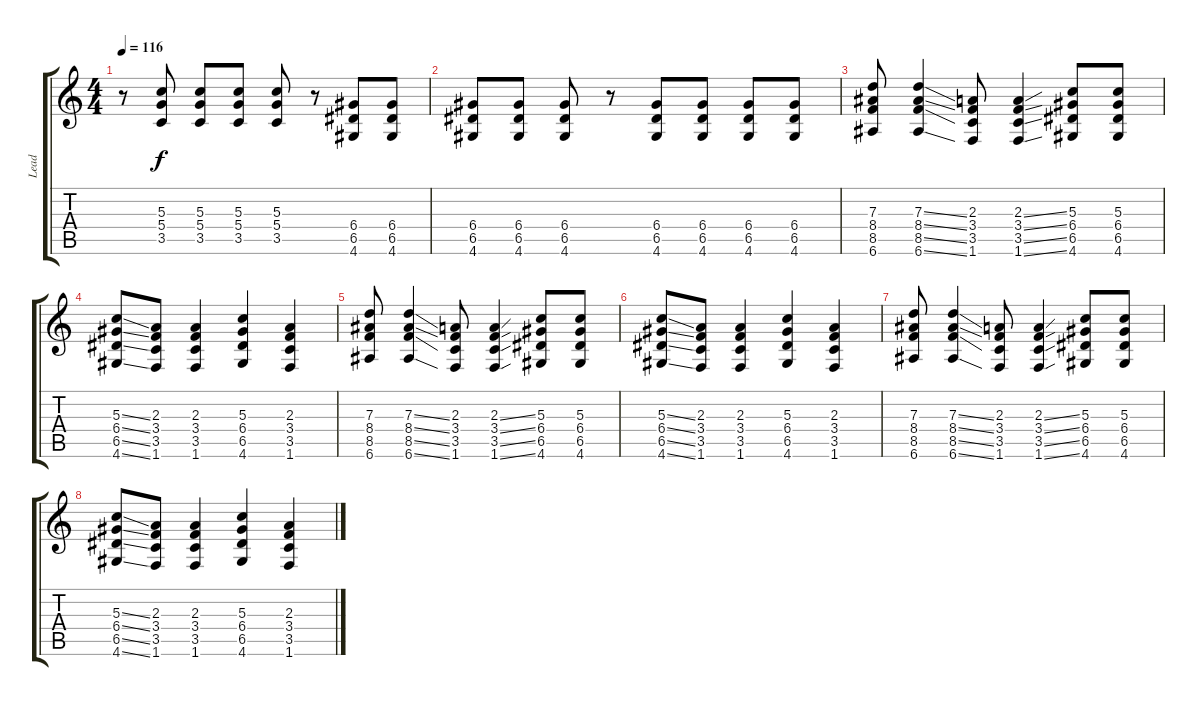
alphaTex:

\track ("Lead" "Lead") {instrument distortionguitar}
\staff {score tabs}
\tuning (E4 B3 G3 D3 A2 E2) {hide}
\ts (4 4)
\tempo 116
\clef g2
\ks c
r.8{dy f} (5.3 5.4 3.5).8 (5.3 5.4 3.5).8 (5.3 5.4 3.5).8 (5.3 5.4 3.5).8 r.8 (6.4 6.5 4.6).8 (6.4 6.5 4.6).8 |
(6.4 6.5 4.6).8 (6.4 6.5 4.6).8 (6.4 6.5 4.6).8 r.8 (6.4 6.5 4.6).8 (6.4 6.5 4.6).8 (6.4 6.5 4.6).8 (6.4 6.5 4.6).8 |
(7.3 8.4 8.5 6.6).8 (7.3{ss} 8.4{ss} 8.5{ss} 6.6{ss}).4 (2.3 3.4 3.5 1.6).8 (2.3{ss} 3.4{ss} 3.5{ss} 1.6{ss}).4 (5.3 6.4 6.5 4.6).8 (5.3 6.4 6.5 4.6).8 |
(5.3{ss} 6.4{ss} 6.5{ss} 4.6{ss}).8 (2.3 3.4 3.5 1.6).8 (2.3 3.4 3.5 1.6).4 (5.3 6.4 6.5 4.6).4 (2.3 3.4 3.5 1.6).4 |
(7.3 8.4 8.5 6.6).8 (7.3{ss} 8.4{ss} 8.5{ss} 6.6{ss}).4 (2.3 3.4 3.5 1.6).8 (2.3{ss} 3.4{ss} 3.5{ss} 1.6{ss}).4 (5.3 6.4 6.5 4.6).8 (5.3 6.4 6.5 4.6).8 |
(5.3{ss} 6.4{ss} 6.5{ss} 4.6{ss}).8 (2.3 3.4 3.5 1.6).8 (2.3 3.4 3.5 1.6).4 (5.3 6.4 6.5 4.6).4 (2.3 3.4 3.5 1.6).4 |
(7.3 8.4 8.5 6.6).8 (7.3{ss} 8.4{ss} 8.5{ss} 6.6{ss}).4 (2.3 3.4 3.5 1.6).8 (2.3{ss} 3.4{ss} 3.5{ss} 1.6{ss}).4 (5.3 6.4 6.5 4.6).8 (5.3 6.4 6.5 4.6).8 |
(5.3{ss} 6.4{ss} 6.5{ss} 4.6{ss}).8 (2.3 3.4 3.5 1.6).8 (2.3 3.4 3.5 1.6).4 (5.3 6.4 6.5 4.6).4 (2.3 3.4 3.5 1.6).4
